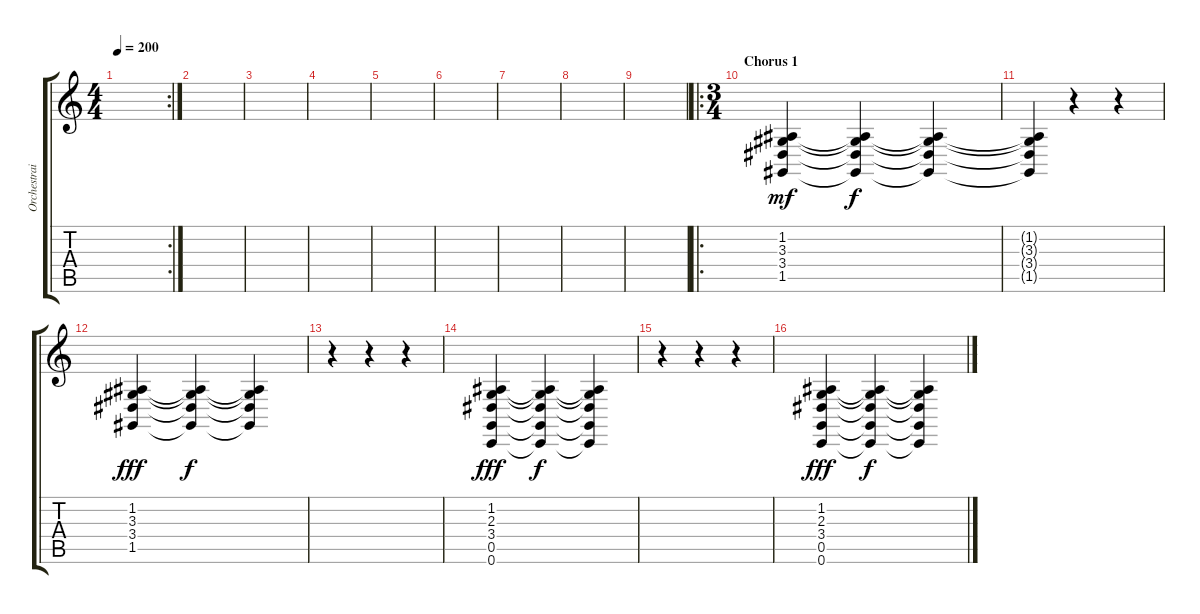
\track ("Orchestraic sound" "Orchestrai") {instrument fx4atmosphere}
\staff {score tabs}
\tuning (D4 A3 F3 C3 G2 C2) {hide}
\rc 2
\ts (4 4)
\tempo 200
\clef g2
\ks c
|
|
|
|
|
|
|
|
|
\ro
\ts (3 4)
\section ("" "Chorus 1")
(1.2 3.3 3.4 1.5).4{dy mf} (1.2{t} 3.3{t} 3.4{t} 1.5{t}).4{dy f} (1.2{t} 3.3{t} 3.4{t} 1.5{t}).4 |
(1.2{t} 3.3{t} 3.4{t} 1.5{t}).4 r.4 r.4 |
(1.2 3.3 3.4 1.5).4{dy fff} (1.2{t} 3.3{t} 3.4{t} 1.5{t}).4{dy f} (1.2{t} 3.3{t} 3.4{t} 1.5{t}).4 |
r.4 r.4 r.4 |
(1.2 2.3 3.4 0.5 0.6).4{dy fff} (1.2{t} 2.3{t} 3.4{t} 0.5{t} 0.6{t}).4{dy f} (1.2{t} 2.3{t} 3.4{t} 0.5{t} 0.6{t}).4 |
r.4 r.4 r.4 |
(1.2 2.3 3.4 0.5 0.6).4{dy fff} (1.2{t} 2.3{t} 3.4{t} 0.5{t} 0.6{t}).4{dy f} (1.2{t} 2.3{t} 3.4{t} 0.5{t} 0.6{t}).4
